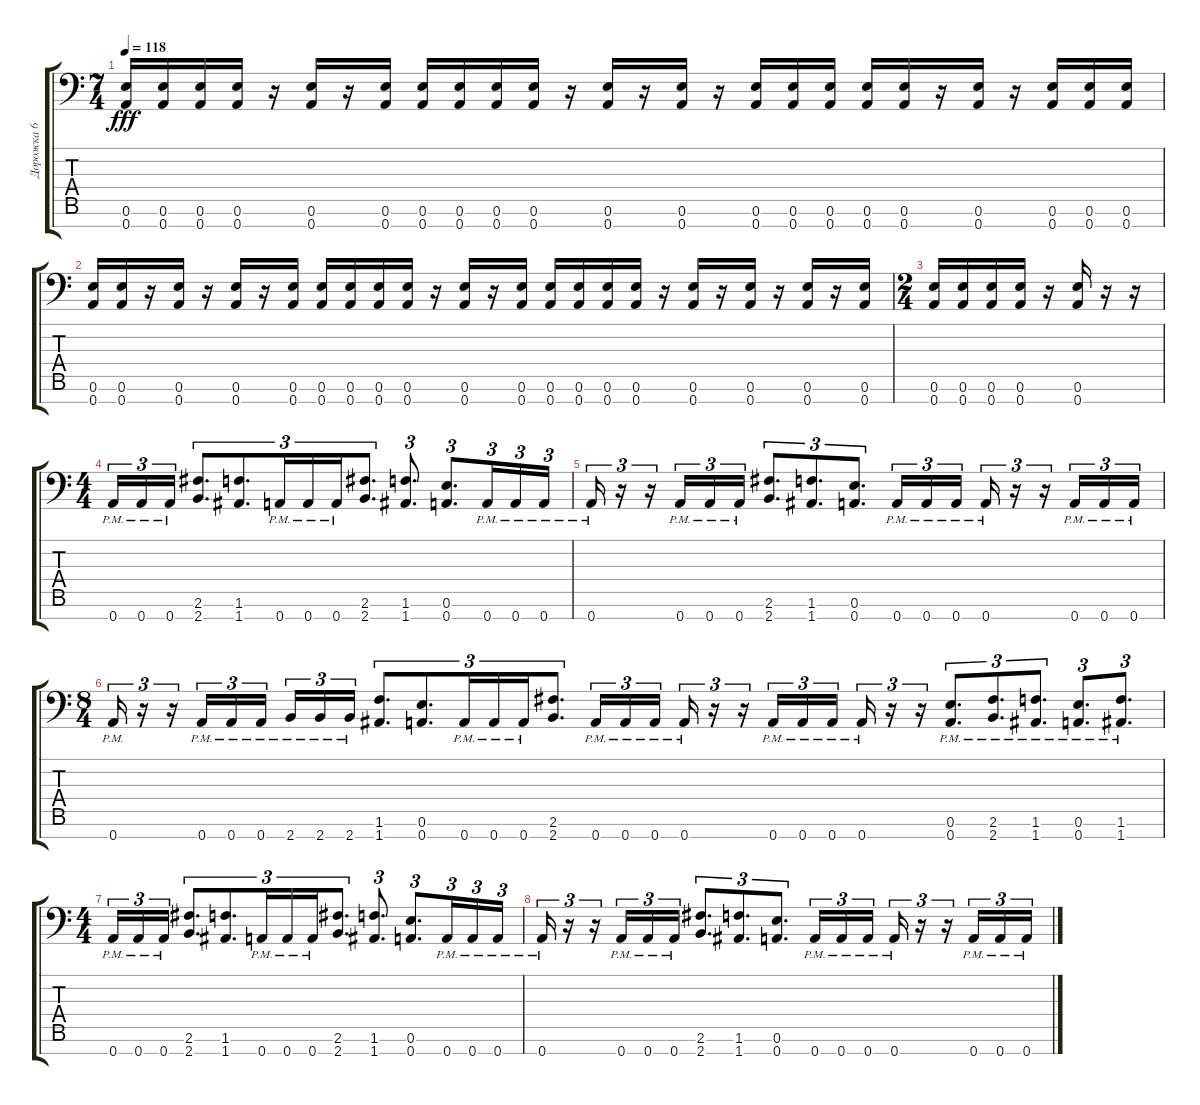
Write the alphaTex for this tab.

\track ("Дорожка 6" "Дорожка 6") {instrument distortionguitar}
\staff {score tabs}
\tuning (E4 B3 G3 D3 A2 E2 A1) {hide}
\ts (7 4)
\tempo 118
\clef f4
\ks c
(0.6 0.7).16{dy fff} (0.6 0.7).16 (0.6 0.7).16 (0.6 0.7).16 r.16 (0.6 0.7).16 r.16 (0.6 0.7).16 (0.6 0.7).16 (0.6 0.7).16 (0.6 0.7).16 (0.6 0.7).16 r.16 (0.6 0.7).16 r.16 (0.6 0.7).16 r.16 (0.6 0.7).16 (0.6 0.7).16 (0.6 0.7).16 (0.6 0.7).16 (0.6 0.7).16 r.16 (0.6 0.7).16 r.16 (0.6 0.7).16 (0.6 0.7).16 (0.6 0.7).16 |
(0.6 0.7).16 (0.6 0.7).16 r.16 (0.6 0.7).16 r.16 (0.6 0.7).16 r.16 (0.6 0.7).16 (0.6 0.7).16 (0.6 0.7).16 (0.6 0.7).16 (0.6 0.7).16 r.16 (0.6 0.7).16 r.16 (0.6 0.7).16 (0.6 0.7).16 (0.6 0.7).16 (0.6 0.7).16 (0.6 0.7).16 r.16 (0.6 0.7).16 r.16 (0.6 0.7).16 r.16 (0.6 0.7).16 r.16 (0.6 0.7).16 |
\ts (2 4)
(0.6 0.7).16 (0.6 0.7).16 (0.6 0.7).16 (0.6 0.7).16 r.16 (0.6 0.7).16 r.16 r.16 |
\ts (4 4)
0.7{pm}.16{tu (3 2)} 0.7{pm}.16{tu (3 2)} 0.7{pm}.16{tu (3 2)} (2.6 2.7).8{d tu (3 2)} (1.6 1.7).8{d tu (3 2)} 0.7{pm}.16{tu (3 2)} 0.7{pm}.16{tu (3 2)} 0.7{pm}.16{tu (3 2)} (2.6 2.7).8{d tu (3 2)} (1.6 1.7).8{d tu (3 2)} (0.6 0.7).8{d tu (3 2)} 0.7{pm}.16{tu (3 2)} 0.7{pm}.16{tu (3 2)} 0.7{pm}.16{tu (3 2)} |
0.7{pm}.16{tu (3 2)} r.16{tu (3 2)} r.16{tu (3 2)} 0.7{pm}.16{tu (3 2)} 0.7{pm}.16{tu (3 2)} 0.7{pm}.16{tu (3 2)} (2.6 2.7).8{d tu (3 2)} (1.6 1.7).8{d tu (3 2)} (0.6 0.7).8{d tu (3 2)} 0.7{pm}.16{tu (3 2)} 0.7{pm}.16{tu (3 2)} 0.7{pm}.16{tu (3 2)} 0.7{pm}.16{tu (3 2)} r.16{tu (3 2)} r.16{tu (3 2)} 0.7{pm}.16{tu (3 2)} 0.7{pm}.16{tu (3 2)} 0.7{pm}.16{tu (3 2)} |
\ts (8 4)
0.7{pm}.16{tu (3 2)} r.16{tu (3 2)} r.16{tu (3 2)} 0.7{pm}.16{tu (3 2)} 0.7{pm}.16{tu (3 2)} 0.7{pm}.16{tu (3 2)} 2.7{pm}.16{tu (3 2)} 2.7{pm}.16{tu (3 2)} 2.7{pm}.16{tu (3 2)} (1.6 1.7).8{d tu (3 2)} (0.6 0.7).8{d tu (3 2)} 0.7{pm}.16{tu (3 2)} 0.7{pm}.16{tu (3 2)} 0.7{pm}.16{tu (3 2)} (2.6 2.7).8{d tu (3 2)} 0.7{pm}.16{tu (3 2)} 0.7{pm}.16{tu (3 2)} 0.7{pm}.16{tu (3 2)} 0.7{pm}.16{tu (3 2)} r.16{tu (3 2)} r.16{tu (3 2)} 0.7{pm}.16{tu (3 2)} 0.7{pm}.16{tu (3 2)} 0.7{pm}.16{tu (3 2)} 0.7{pm}.16{tu (3 2)} r.16{tu (3 2)} r.16{tu (3 2)} (0.6 0.7{pm}).8{d tu (3 2)} (2.6 2.7{pm}).8{d tu (3 2)} (1.6 1.7{pm}).8{d tu (3 2)} (0.6 0.7{pm}).8{d tu (3 2)} (1.6 1.7{pm}).8{d tu (3 2)} |
\ts (4 4)
0.7{pm}.16{tu (3 2)} 0.7{pm}.16{tu (3 2)} 0.7{pm}.16{tu (3 2)} (2.6 2.7).8{d tu (3 2)} (1.6 1.7).8{d tu (3 2)} 0.7{pm}.16{tu (3 2)} 0.7{pm}.16{tu (3 2)} 0.7{pm}.16{tu (3 2)} (2.6 2.7).8{d tu (3 2)} (1.6 1.7).8{d tu (3 2)} (0.6 0.7).8{d tu (3 2)} 0.7{pm}.16{tu (3 2)} 0.7{pm}.16{tu (3 2)} 0.7{pm}.16{tu (3 2)} |
0.7{pm}.16{tu (3 2)} r.16{tu (3 2)} r.16{tu (3 2)} 0.7{pm}.16{tu (3 2)} 0.7{pm}.16{tu (3 2)} 0.7{pm}.16{tu (3 2)} (2.6 2.7).8{d tu (3 2)} (1.6 1.7).8{d tu (3 2)} (0.6 0.7).8{d tu (3 2)} 0.7{pm}.16{tu (3 2)} 0.7{pm}.16{tu (3 2)} 0.7{pm}.16{tu (3 2)} 0.7{pm}.16{tu (3 2)} r.16{tu (3 2)} r.16{tu (3 2)} 0.7{pm}.16{tu (3 2)} 0.7{pm}.16{tu (3 2)} 0.7{pm}.16{tu (3 2)}
